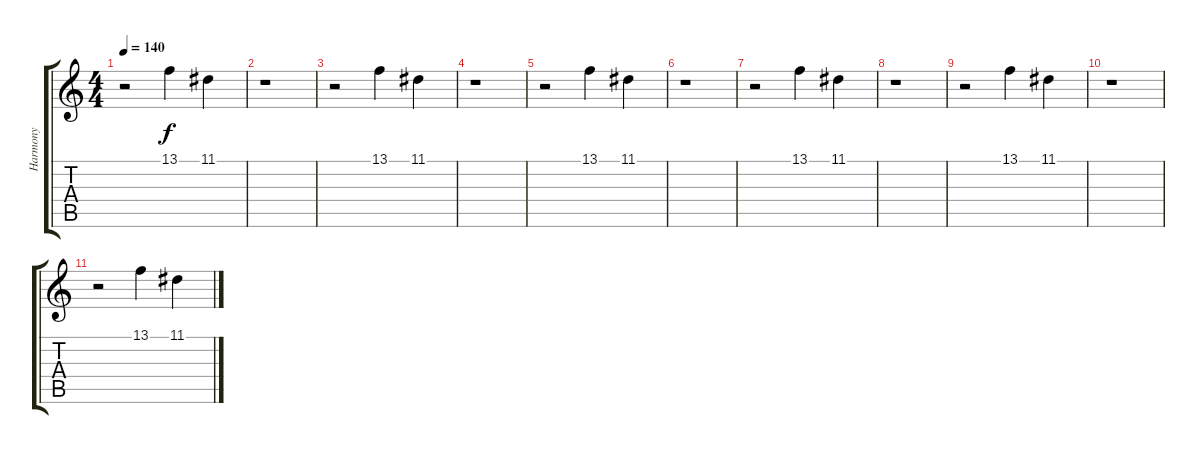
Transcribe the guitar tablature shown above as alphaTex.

\track ("Harmony" "Harmony") {instrument shakuhachi}
\staff {score tabs}
\tuning (E4 B3 G3 D3 A2 E2) {hide}
\ts (4 4)
\tempo 140
\clef g2
\ks c
r.2{dy f} 13.1.4 11.1.4 |
r.1 |
r.2 13.1.4 11.1.4 |
r.1 |
r.2 13.1.4 11.1.4 |
r.1 |
r.2 13.1.4 11.1.4 |
r.1 |
r.2 13.1.4 11.1.4 |
r.1 |
r.2 13.1.4 11.1.4
